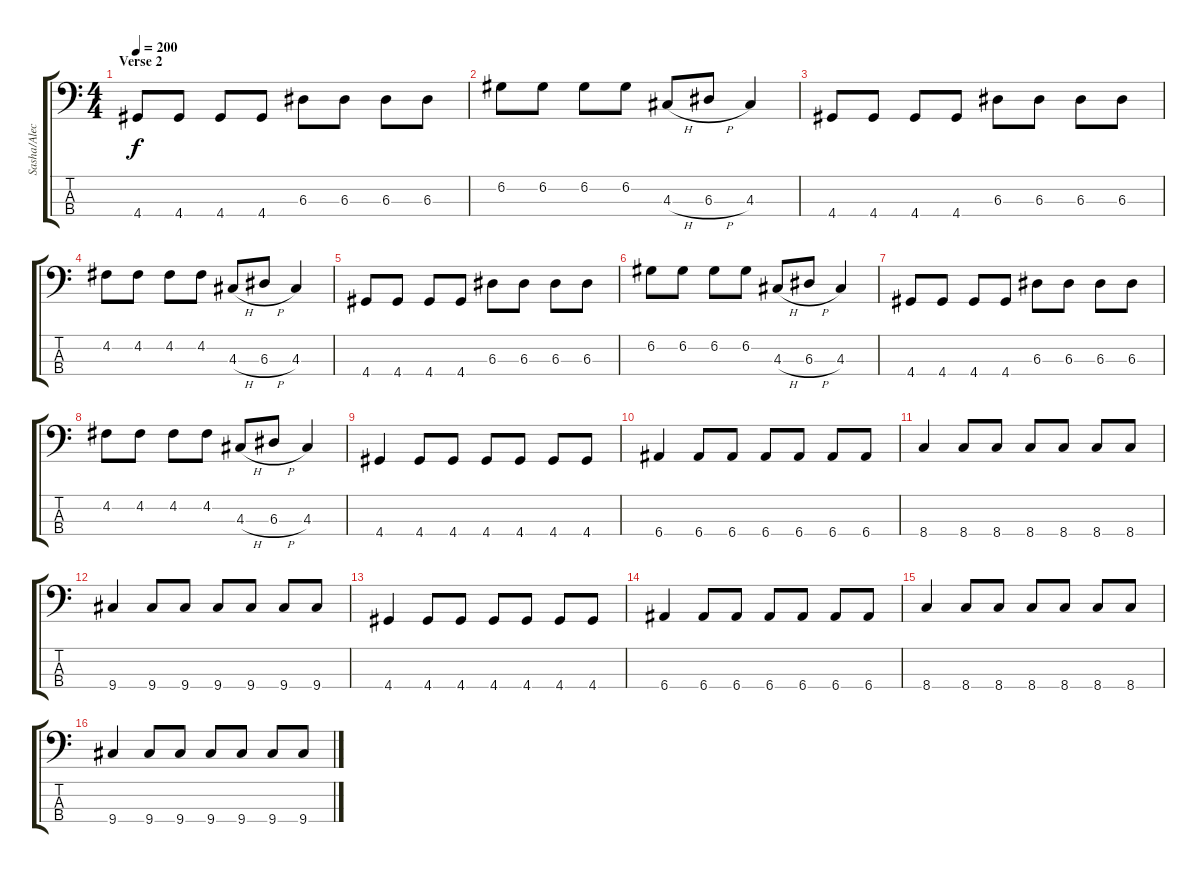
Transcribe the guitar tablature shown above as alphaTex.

\track ("Sasha/Alec" "Sasha/Alec") {instrument electricbasspick}
\staff {score tabs}
\tuning (G2 D2 A1 E1) {hide}
\ts (4 4)
\section ("" "Verse 2")
\tempo 200
\clef f4
\ks c
4.4.8{dy f} 4.4.8 4.4.8 4.4.8 6.3.8 6.3.8 6.3.8 6.3.8 |
6.2.8 6.2.8 6.2.8 6.2.8 4.3{h}.8 6.3{h}.8 4.3.4 |
4.4.8 4.4.8 4.4.8 4.4.8 6.3.8 6.3.8 6.3.8 6.3.8 |
4.2.8 4.2.8 4.2.8 4.2.8 4.3{h}.8 6.3{h}.8 4.3.4 |
4.4.8 4.4.8 4.4.8 4.4.8 6.3.8 6.3.8 6.3.8 6.3.8 |
6.2.8 6.2.8 6.2.8 6.2.8 4.3{h}.8 6.3{h}.8 4.3.4 |
4.4.8 4.4.8 4.4.8 4.4.8 6.3.8 6.3.8 6.3.8 6.3.8 |
4.2.8 4.2.8 4.2.8 4.2.8 4.3{h}.8 6.3{h}.8 4.3.4 |
4.4.4 4.4.8 4.4.8 4.4.8 4.4.8 4.4.8 4.4.8 |
6.4.4 6.4.8 6.4.8 6.4.8 6.4.8 6.4.8 6.4.8 |
8.4.4 8.4.8 8.4.8 8.4.8 8.4.8 8.4.8 8.4.8 |
9.4.4 9.4.8 9.4.8 9.4.8 9.4.8 9.4.8 9.4.8 |
4.4.4 4.4.8 4.4.8 4.4.8 4.4.8 4.4.8 4.4.8 |
6.4.4 6.4.8 6.4.8 6.4.8 6.4.8 6.4.8 6.4.8 |
8.4.4 8.4.8 8.4.8 8.4.8 8.4.8 8.4.8 8.4.8 |
9.4.4 9.4.8 9.4.8 9.4.8 9.4.8 9.4.8 9.4.8
